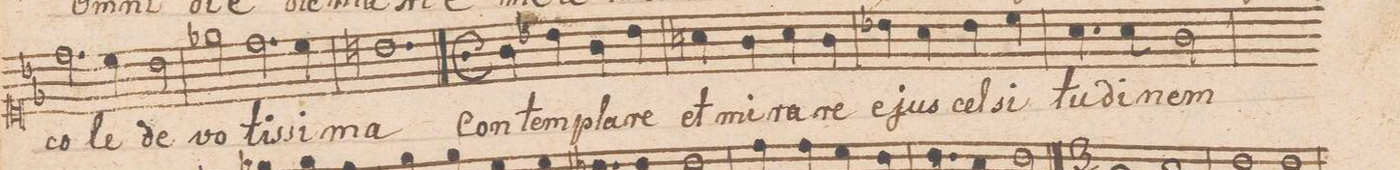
**kern	**text
*I"Canto.	*
*clefC1	*
*k[b-e-]	*
*M3/2	*
2.dd\	co-
4cc\	-le
2b-\	de-
=14	=14
2ee-X\	-vo-
2.dd\	-tis-
4cc\	-si-
=15	=15
1.bn	-ma
=16|!	=16|!
*M4/4	*
*met(C.)	*
*mmet(c)	*
4g\	Con-
4b-X\	-tem-
4g\	-pla-
4b-\	-re
=17	=17
4an\	et
4g\	mi-
4a\	-ra-
4g\	-re
=18	=18
4b-X\	e-
4a\	-jus
4b-\	cel-
4cc\	-si-
=19	=19
4.a\	-tu-
8a\	-di-
2g\	-nem
=20	=20
*-	*-
